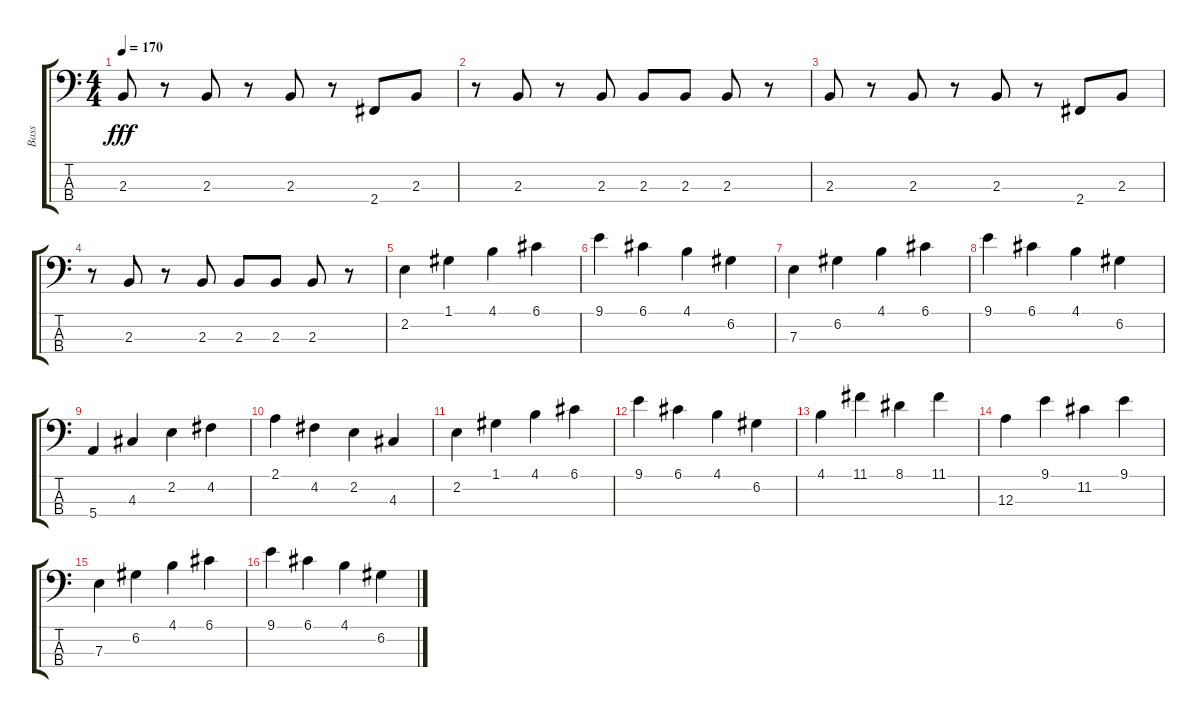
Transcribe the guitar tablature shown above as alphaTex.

\track ("Bass" "Bass") {instrument electricguitarmuted}
\staff {score tabs}
\tuning (G2 D2 A1 E1) {hide}
\ts (4 4)
\tempo 170
\clef f4
\ks c
2.3.8{dy fff instrument electricbasspick} r.8 2.3.8 r.8 2.3.8 r.8 2.4.8 2.3.8 |
r.8 2.3.8 r.8 2.3.8 2.3.8 2.3.8 2.3.8 r.8 |
2.3.8 r.8 2.3.8 r.8 2.3.8 r.8 2.4.8 2.3.8 |
r.8 2.3.8 r.8 2.3.8 2.3.8 2.3.8 2.3.8 r.8 |
2.2.4{instrument electricbassfinger} 1.1.4 4.1.4 6.1.4 |
9.1.4 6.1.4 4.1.4 6.2.4 |
7.3.4 6.2.4 4.1.4 6.1.4 |
9.1.4 6.1.4 4.1.4 6.2.4 |
5.4.4 4.3.4 2.2.4 4.2.4 |
2.1.4 4.2.4 2.2.4 4.3.4 |
2.2.4 1.1.4 4.1.4 6.1.4 |
9.1.4 6.1.4 4.1.4 6.2.4 |
4.1.4 11.1.4 8.1.4 11.1.4 |
12.3.4 9.1.4 11.2.4 9.1.4 |
7.3.4 6.2.4 4.1.4 6.1.4 |
9.1.4 6.1.4 4.1.4 6.2.4
